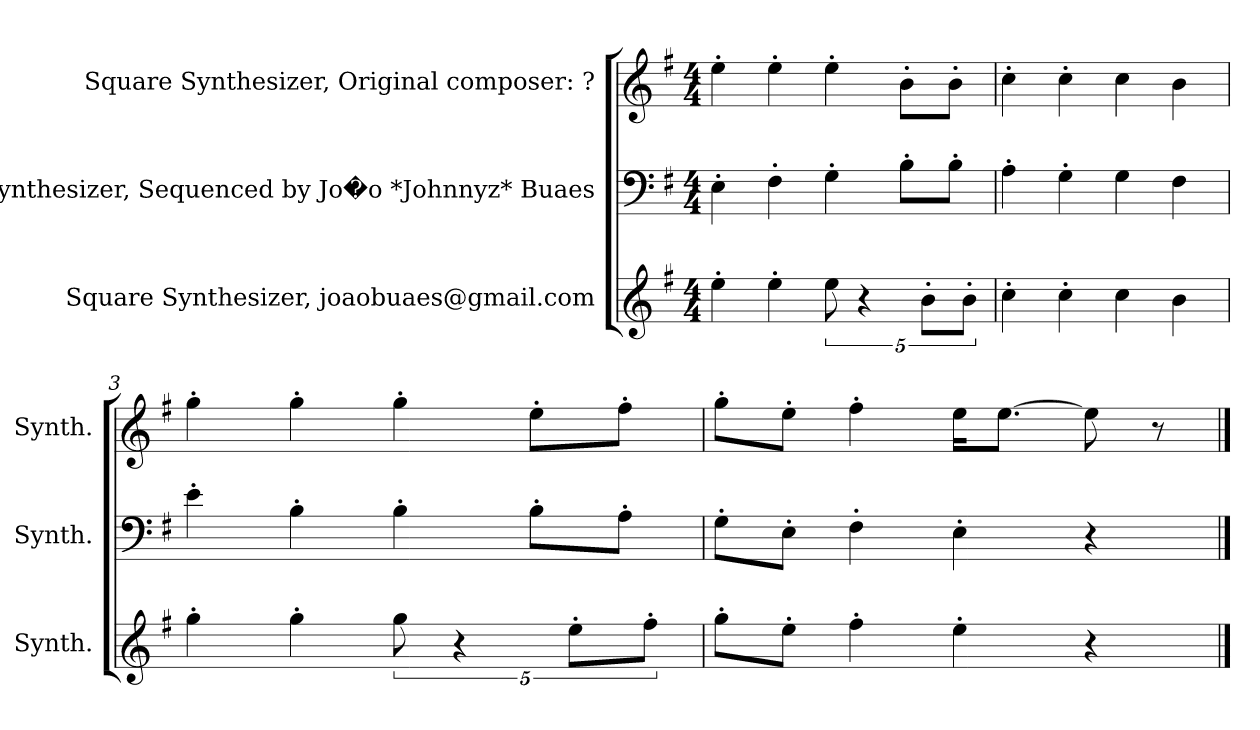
**kern	**kern	**kern
*part3	*part2	*part1
*staff3	*staff2	*staff1
*I"Square Synthesizer, joaobuaes@gmail.com	*I"Square Synthesizer, Sequenced by Jo�o *Johnnyz* Buaes	*I"Square Synthesizer, Original composer: ?
*I'Synth.	*I'Synth.	*I'Synth.
*clefG2	*clefF4	*clefG2
*k[f#]	*k[f#]	*k[f#]
*M4/4	*M4/4	*M4/4
*MM180	*MM180	*MM180
=1	=1	=1
4ee'\	4E'\	4ee'\
4ee'\	4F#'\	4ee'\
10ee\	4G'\	4ee'\
5r	.	.
.	8B'\L	8b'\L
10b'\L	.	.
.	8B'\J	8b'\J
10b'\J	.	.
=2	=2	=2
4cc'\	4A'\	4cc'\
4cc'\	4G'\	4cc'\
4cc\	4G\	4cc\
4b\	4F#\	4b\
!!LO:LB:g=z
=3	=3	=3
4gg'\	4e'\	4gg'\
4gg'\	4B'\	4gg'\
10gg\	4B'\	4gg'\
5r	.	.
.	8B'\L	8ee'\L
10ee'\L	.	.
.	8A'\J	8ff#'\J
10ff#'\J	.	.
=4	=4	=4
8gg'\L	8G'\L	8gg'\L
8ee'\J	8E'\J	8ee'\J
4ff#'\	4F#'\	4ff#'\
4ee'\	4E'\	16ee\KL
.	.	[8.ee\J
4r	4r	8ee\]
.	.	8r
==	==	==
*-	*-	*-
